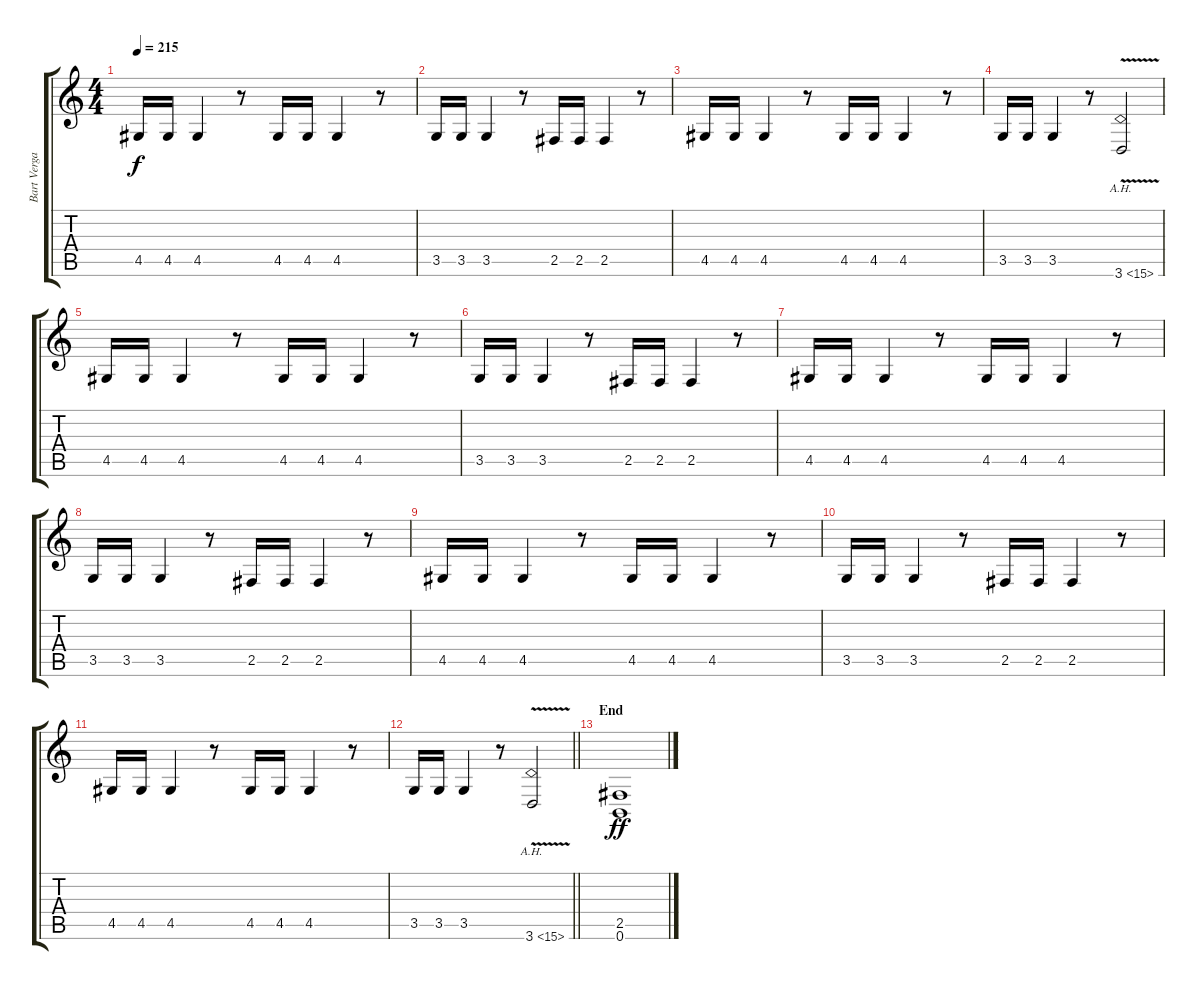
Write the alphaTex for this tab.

\track ("Bart Vergaert" "Bart Verga") {instrument distortionguitar}
\staff {score tabs}
\tuning (B3 Gb3 D3 A2 E2 B1) {hide}
\ts (4 4)
\tempo 215
\clef g2
\ks c
4.5.16{dy f} 4.5.16 4.5.4 r.8 4.5.16 4.5.16 4.5.4 r.8 |
3.5.16 3.5.16 3.5.4 r.8 2.5.16 2.5.16 2.5.4 r.8 |
4.5.16 4.5.16 4.5.4 r.8 4.5.16 4.5.16 4.5.4 r.8 |
3.5.16 3.5.16 3.5.4 r.8 3.6{ah 12 v}.2 |
4.5.16 4.5.16 4.5.4 r.8 4.5.16 4.5.16 4.5.4 r.8 |
3.5.16 3.5.16 3.5.4 r.8 2.5.16 2.5.16 2.5.4 r.8 |
4.5.16 4.5.16 4.5.4 r.8 4.5.16 4.5.16 4.5.4 r.8 |
3.5.16 3.5.16 3.5.4 r.8 2.5.16 2.5.16 2.5.4 r.8 |
4.5.16 4.5.16 4.5.4 r.8 4.5.16 4.5.16 4.5.4 r.8 |
3.5.16 3.5.16 3.5.4 r.8 2.5.16 2.5.16 2.5.4 r.8 |
4.5.16 4.5.16 4.5.4 r.8 4.5.16 4.5.16 4.5.4 r.8 |
\barLineRight lightlight
3.5.16 3.5.16 3.5.4 r.8 3.6{ah 12 v}.2 |
\section ("" "End")
(2.5 0.6).1{dy ff}
